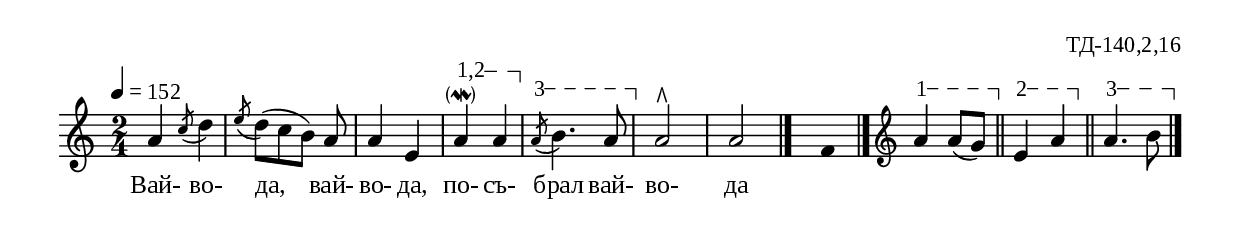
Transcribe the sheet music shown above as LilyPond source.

%{
TD_140_2_16
%}

\include "td-preamble.ly"

\score {
\relative c'' {
 \tempo 4 = 152
  \time 2/4
 a4 \acciaccatura c8 d4 \acciaccatura e8 d([ c b)] a\noBeam a4 e 
 \varAB
 \parS 
 a\startTextSpan-\parenthesize-\mordent a\stopTextSpan |
 \varC
 \acciaccatura a8\startTextSpan b4. a8\stopTextSpan |
 a2^\rtoe | a2
 \bar "|." 
 s4 \fixB f4 \fixC 
 \bar "|."
 \endm
 \varA
 a4\startTextSpan a8( g\stopTextSpan) \bar "||" 
 \varB
 e4\startTextSpan a\stopTextSpan \bar "||" 
\varC
 a4.\startTextSpan b8\stopTextSpan
 \bar "|."
}
\addlyrics { Вай- во- да, вай- во- да, по- съ- брал вай- во- да }
%
\layout {
  indent = #0
  line-width = 190\mm
  ragged-right=##f
 %%  ragged-last = ##t
}
%
\midi { 
	\context {
		\Score
		tempoWholesPerMinute = #(ly:make-moment 152 4)
		}
	}
}

\header{
  opus = "ТД-140,2,16"
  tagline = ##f
}


